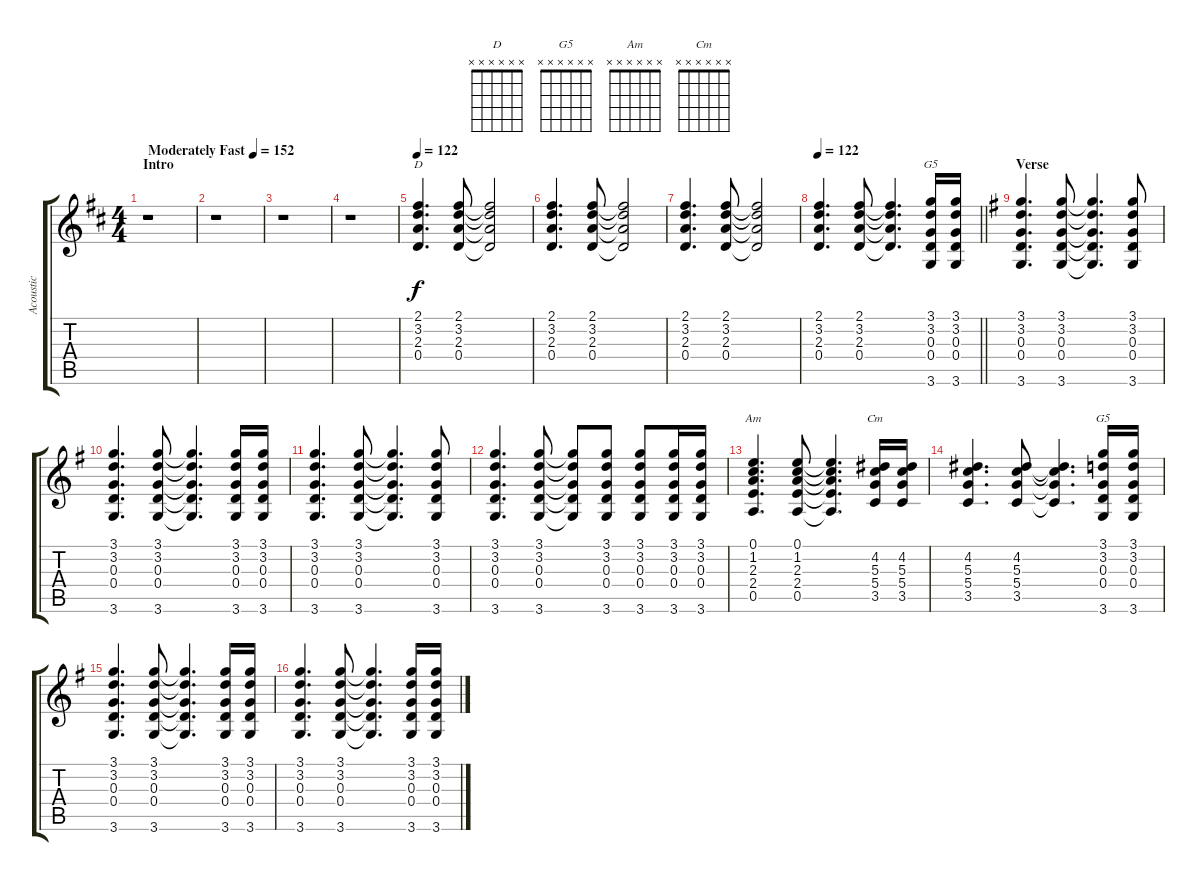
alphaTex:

\track ("Acoustic" "Acoustic") {instrument acousticguitarsteel}
\staff {score tabs}
\tuning (E4 B3 G3 D3 A2 E2) {hide}
\chord ("D" x x x x x x)
\chord ("G5" 3 3 0 0 x 3) {barre 3}
\chord ("Am" x x x x x x)
\chord ("Cm" x x x x x x)
\chord ("G5" x x x x x x)
\ts (4 4)
\section ("" "Intro")
\tempo (152 "Moderately Fast")
\clef g2
\ks d
r.1{dy f instrument acousticguitarsteel} |
r.1 |
r.1 |
r.1 |
\tempo 122
(2.1 3.2 2.3 0.4).4{d ch "D"} (2.1 3.2 2.3 0.4).8 (2.1{t} 3.2{t} 2.3{t} 0.4{t}).2 |
(2.1 3.2 2.3 0.4).4{d} (2.1 3.2 2.3 0.4).8 (2.1{t} 3.2{t} 2.3{t} 0.4{t}).2 |
(2.1 3.2 2.3 0.4).4{d} (2.1 3.2 2.3 0.4).8 (2.1{t} 3.2{t} 2.3{t} 0.4{t}).2 |
\tempo 122
\barLineRight lightlight
(2.1 3.2 2.3 0.4).4{d} (2.1 3.2 2.3 0.4).8 (2.1{t} 3.2{t} 2.3{t} 0.4{t}).4{d} (3.1 3.2 0.3 0.4 3.6).16{ch "G5" volume 10} (3.1 3.2 0.3 0.4 3.6).16 |
\section ("" "Verse")
\ks g
(3.1 3.2 0.3 0.4 3.6).4{d} (3.1 3.2 0.3 0.4 3.6).8 (3.1{t} 3.2{t} 0.3{t} 0.4{t} 3.6{t}).4{d} (3.1 3.2 0.3 0.4 3.6).8 |
(3.1 3.2 0.3 0.4 3.6).4{d} (3.1 3.2 0.3 0.4 3.6).8 (3.1{t} 3.2{t} 0.3{t} 0.4{t} 3.6{t}).4{d} (3.1 3.2 0.3 0.4 3.6).16 (3.1 3.2 0.3 0.4 3.6).16 |
(3.1 3.2 0.3 0.4 3.6).4{d} (3.1 3.2 0.3 0.4 3.6).8 (3.1{t} 3.2{t} 0.3{t} 0.4{t} 3.6{t}).4{d} (3.1 3.2 0.3 0.4 3.6).8 |
(3.1 3.2 0.3 0.4 3.6).4{d} (3.1 3.2 0.3 0.4 3.6).8 (3.1{t} 3.2{t} 0.3{t} 0.4{t} 3.6{t}).8 (3.1 3.2 0.3 0.4 3.6).8 (3.1 3.2 0.3 0.4 3.6).8 (3.1 3.2 0.3 0.4 3.6).16 (3.1 3.2 0.3 0.4 3.6).16 |
(0.1 1.2 2.3 2.4 0.5).4{d ch "Am"} (0.1 1.2 2.3 2.4 0.5).8 (0.1{t} 1.2{t} 2.3{t} 2.4{t} 0.5{t}).4{d} (4.2 5.3 5.4 3.5).16{ch "Cm"} (4.2 5.3 5.4 3.5).16 |
(4.2 5.3 5.4 3.5).4{d} (4.2 5.3 5.4 3.5).8 (4.2{t} 5.3{t} 5.4{t} 3.5{t}).4{d} (3.1 3.2 0.3 0.4 3.6).16{ch "G5"} (3.1 3.2 0.3 0.4 3.6).16 |
(3.1 3.2 0.3 0.4 3.6).4{d} (3.1 3.2 0.3 0.4 3.6).8 (3.1{t} 3.2{t} 0.3{t} 0.4{t} 3.6{t}).4{d} (3.1 3.2 0.3 0.4 3.6).16 (3.1 3.2 0.3 0.4 3.6).16 |
(3.1 3.2 0.3 0.4 3.6).4{d} (3.1 3.2 0.3 0.4 3.6).8 (3.1{t} 3.2{t} 0.3{t} 0.4{t} 3.6{t}).4{d} (3.1 3.2 0.3 0.4 3.6).16 (3.1 3.2 0.3 0.4 3.6).16
